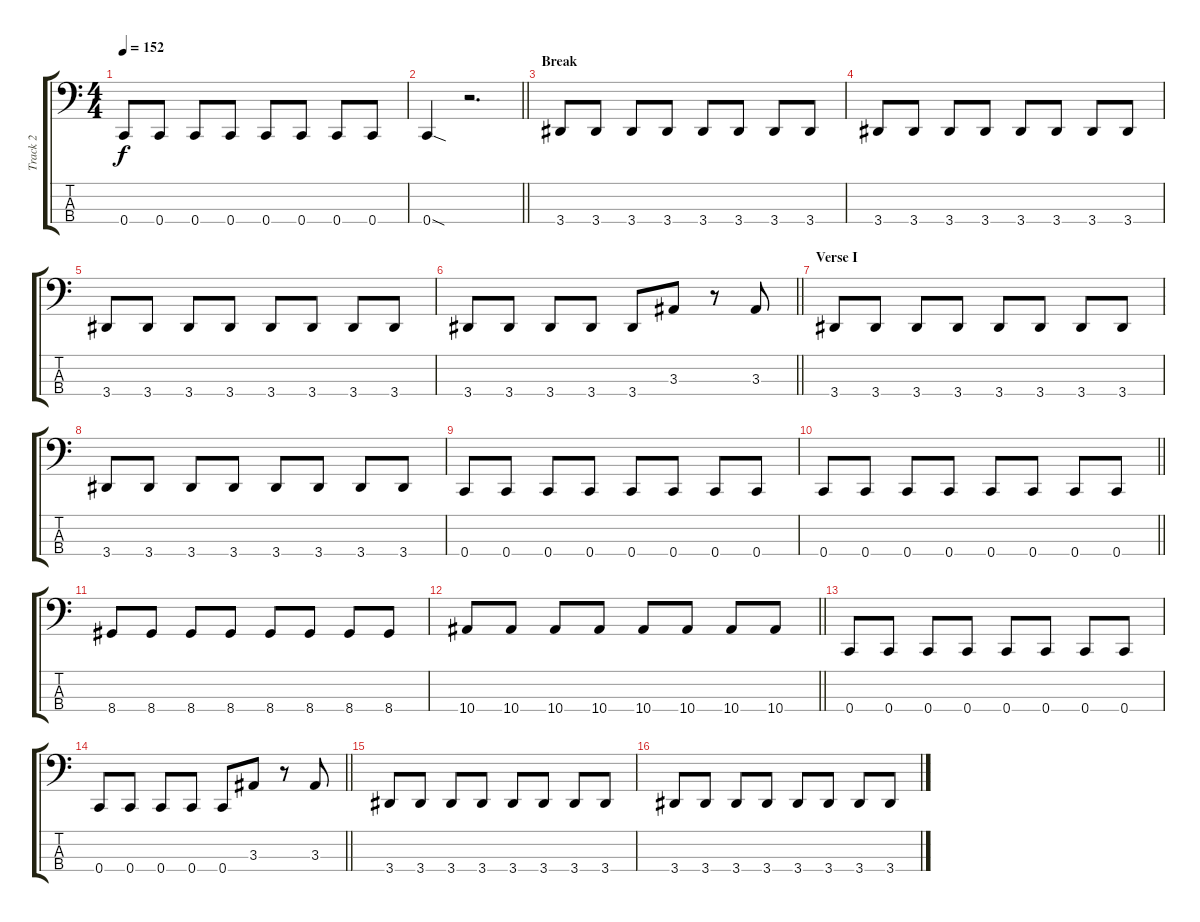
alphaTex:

\track ("Track 2" "Track 2") {instrument electricbassfinger}
\staff {score tabs}
\tuning (F2 C2 G1 C1) {hide}
\ts (4 4)
\tempo 152
\clef f4
\ks c
0.4.8{dy f} 0.4.8 0.4.8 0.4.8 0.4.8 0.4.8 0.4.8 0.4.8 |
\barLineRight lightlight
0.4{sod}.4 r.2{d} |
\section ("" "Break")
3.4.8 3.4.8 3.4.8 3.4.8 3.4.8 3.4.8 3.4.8 3.4.8 |
3.4.8 3.4.8 3.4.8 3.4.8 3.4.8 3.4.8 3.4.8 3.4.8 |
3.4.8 3.4.8 3.4.8 3.4.8 3.4.8 3.4.8 3.4.8 3.4.8 |
\barLineRight lightlight
3.4.8 3.4.8 3.4.8 3.4.8 3.4.8 3.3.8 r.8 3.3.8 |
\section ("" "Verse I")
3.4.8 3.4.8 3.4.8 3.4.8 3.4.8 3.4.8 3.4.8 3.4.8 |
3.4.8 3.4.8 3.4.8 3.4.8 3.4.8 3.4.8 3.4.8 3.4.8 |
0.4.8 0.4.8 0.4.8 0.4.8 0.4.8 0.4.8 0.4.8 0.4.8 |
\barLineRight lightlight
0.4.8 0.4.8 0.4.8 0.4.8 0.4.8 0.4.8 0.4.8 0.4.8 |
8.4.8 8.4.8 8.4.8 8.4.8 8.4.8 8.4.8 8.4.8 8.4.8 |
\barLineRight lightlight
10.4.8 10.4.8 10.4.8 10.4.8 10.4.8 10.4.8 10.4.8 10.4.8 |
0.4.8 0.4.8 0.4.8 0.4.8 0.4.8 0.4.8 0.4.8 0.4.8 |
\barLineRight lightlight
0.4.8 0.4.8 0.4.8 0.4.8 0.4.8 3.3.8 r.8 3.3.8 |
3.4.8 3.4.8 3.4.8 3.4.8 3.4.8 3.4.8 3.4.8 3.4.8 |
3.4.8 3.4.8 3.4.8 3.4.8 3.4.8 3.4.8 3.4.8 3.4.8
